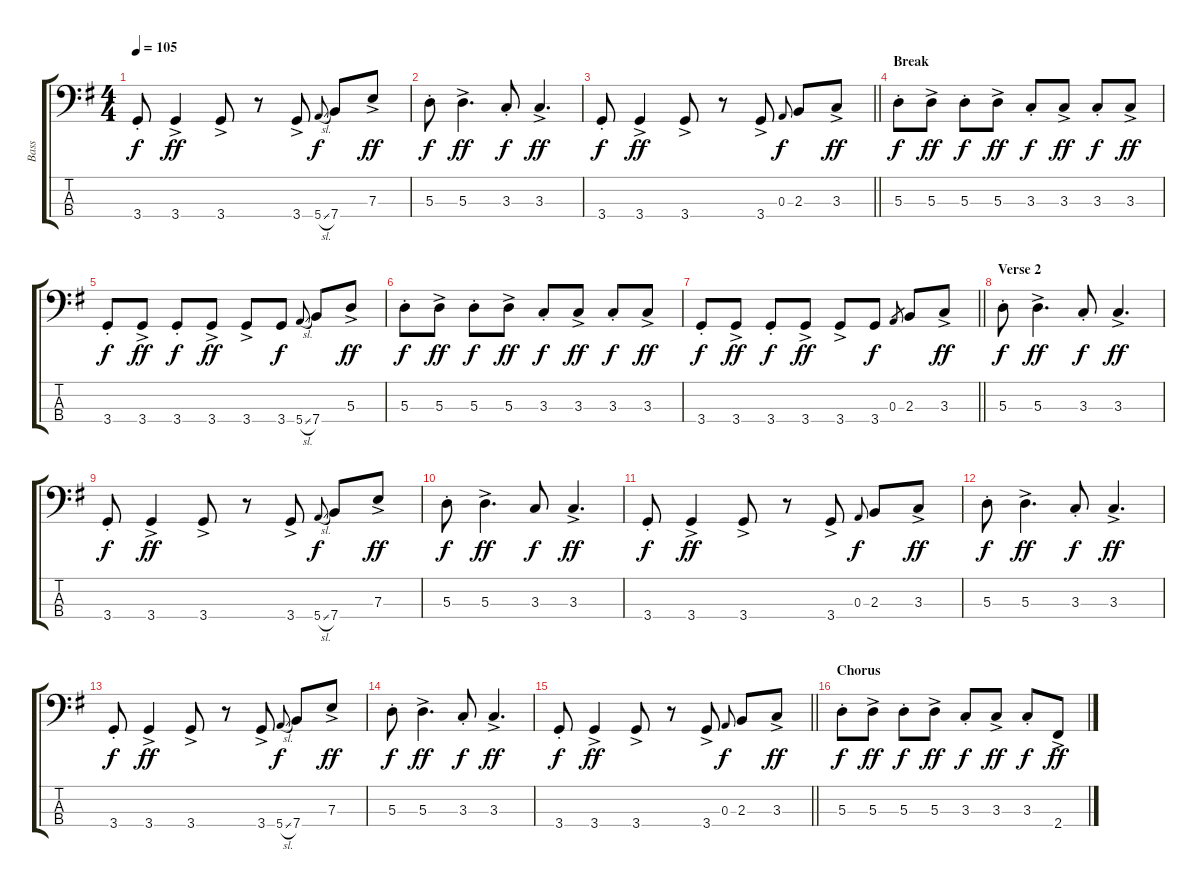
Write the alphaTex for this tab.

\track ("Bass" "Bass") {instrument electricbassfinger}
\staff {score tabs}
\tuning (G2 D2 A1 E1) {hide}
\ts (4 4)
\tempo 105
\clef f4
\ks g
3.4{st}.8{dy f} 3.4{ac}.4{dy ff} 3.4{ac}.8 r.8 3.4{ac}.8 5.4{sl}.8{gr onbeat dy f} 7.4.8 7.3{ac}.8{dy ff} |
5.3{st}.8{dy f} 5.3{ac}.4{d dy ff} 3.3{st}.8{dy f} 3.3{ac}.4{d dy ff} |
\barLineRight lightlight
3.4{st}.8{dy f} 3.4{ac}.4{dy ff} 3.4{ac}.8 r.8 3.4{ac}.8 0.3.8{gr onbeat dy f} 2.3.8 3.3{ac}.8{dy ff} |
\section ("" "Break")
5.3{st}.8{dy f} 5.3{ac}.8{dy ff} 5.3{st}.8{dy f} 5.3{ac}.8{dy ff} 3.3{st}.8{dy f} 3.3{ac}.8{dy ff} 3.3{st}.8{dy f} 3.3{ac}.8{dy ff} |
3.4{st}.8{dy f} 3.4{ac}.8{dy ff} 3.4{st}.8{dy f} 3.4{ac}.8{dy ff} 3.4{ac}.8 3.4.8{dy f} 5.4{sl}.8{gr onbeat} 7.4.8 5.3{ac}.8{dy ff} |
5.3{st}.8{dy f} 5.3{ac}.8{dy ff} 5.3{st}.8{dy f} 5.3{ac}.8{dy ff} 3.3{st}.8{dy f} 3.3{ac}.8{dy ff} 3.3{st}.8{dy f} 3.3{ac}.8{dy ff} |
\barLineRight lightlight
3.4{st}.8{dy f} 3.4{ac}.8{dy ff} 3.4{st}.8{dy f} 3.4{ac}.8{dy ff} 3.4{ac}.8 3.4.8{dy f} 0.3.8{gr} 2.3.8 3.3{ac}.8{dy ff} |
\section ("" "Verse 2")
5.3{st}.8{dy f} 5.3{ac}.4{d dy ff} 3.3{st}.8{dy f} 3.3{ac}.4{d dy ff} |
3.4{st}.8{dy f} 3.4{ac}.4{dy ff} 3.4{ac}.8 r.8 3.4{ac}.8 5.4{sl}.8{gr onbeat dy f} 7.4.8 7.3{ac}.8{dy ff} |
5.3{st}.8{dy f} 5.3{ac}.4{d dy ff} 3.3.8{dy f} 3.3{ac}.4{d dy ff} |
3.4{st}.8{dy f} 3.4{ac}.4{dy ff} 3.4{ac}.8 r.8 3.4{ac}.8 0.3.8{gr onbeat dy f} 2.3.8 3.3{ac}.8{dy ff} |
5.3{st}.8{dy f} 5.3{ac}.4{d dy ff} 3.3{st}.8{dy f} 3.3{ac}.4{d dy ff} |
3.4{st}.8{dy f} 3.4{ac}.4{dy ff} 3.4{ac}.8 r.8 3.4{ac}.8 5.4{sl}.8{gr onbeat dy f} 7.4.8 7.3{ac}.8{dy ff} |
5.3{st}.8{dy f} 5.3{ac}.4{d dy ff} 3.3{st}.8{dy f} 3.3{ac}.4{d dy ff} |
\barLineRight lightlight
3.4{st}.8{dy f} 3.4{ac}.4{dy ff} 3.4{ac}.8 r.8 3.4{ac}.8 0.3.8{gr onbeat dy f} 2.3.8 3.3{ac}.8{dy ff} |
\section ("" "Chorus")
5.3{st}.8{dy f} 5.3{ac}.8{dy ff} 5.3{st}.8{dy f} 5.3{ac}.8{dy ff} 3.3{st}.8{dy f} 3.3{ac}.8{dy ff} 3.3{st}.8{dy f} 2.4{ac}.8{dy ff}
